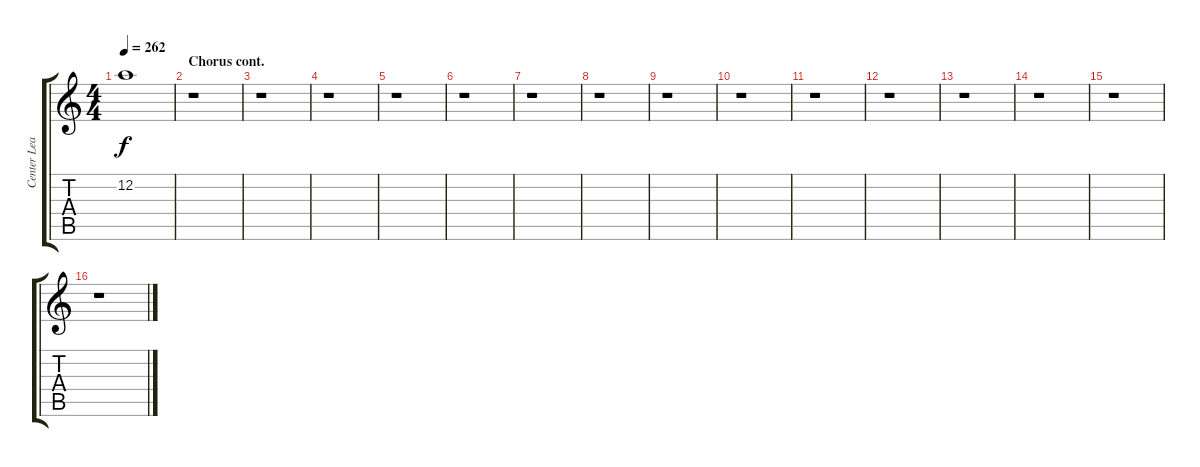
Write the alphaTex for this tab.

\track ("Center Lead 1" "Center Lea") {instrument overdrivenguitar}
\staff {score tabs}
\tuning (D4 A3 F3 C3 G2 C2) {hide}
\ts (4 4)
\tempo 262
\clef g2
\ks aminor
12.2{t}.1{dy f} |
\section ("" "Chorus cont.")
r.1 |
r.1 |
r.1 |
r.1 |
r.1 |
r.1 |
r.1 |
r.1 |
r.1 |
r.1 |
r.1 |
r.1 |
r.1 |
r.1 |
r.1
